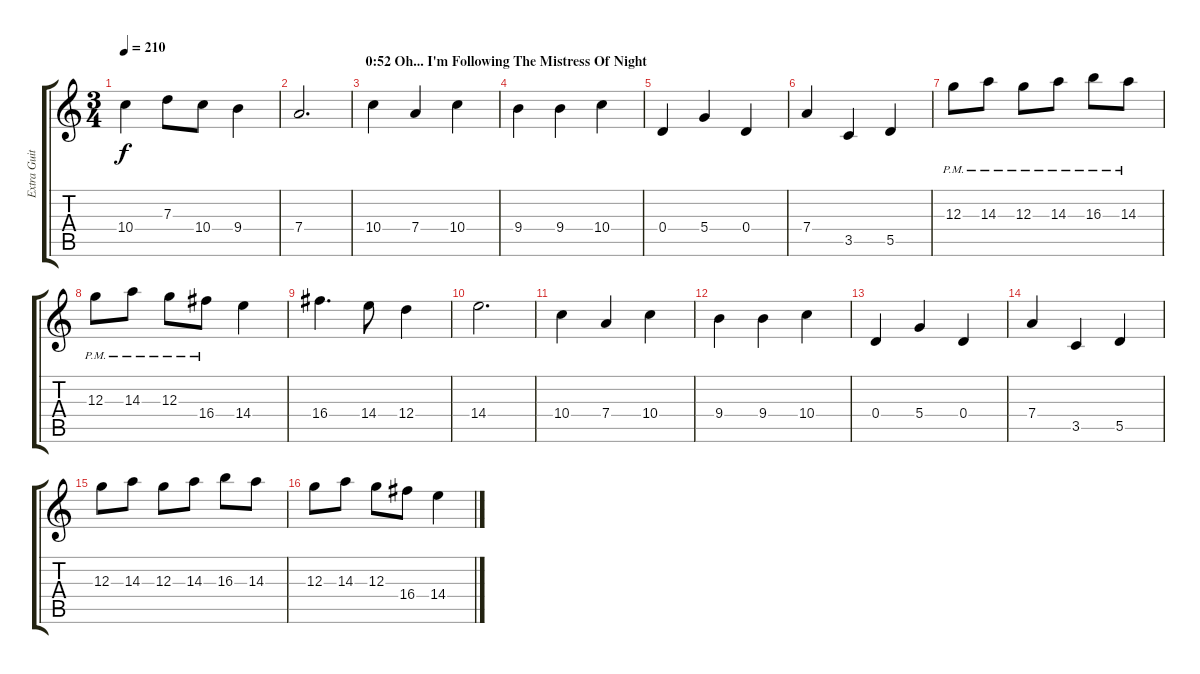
\track ("Extra Guitar 1" "Extra Guit") {instrument distortionguitar}
\staff {score tabs}
\tuning (E4 B3 G3 D3 A2 E2) {hide}
\ts (3 4)
\tempo 210
\clef g2
\ks c
10.4.4{dy f} 7.3.8 10.4.8 9.4.4 |
7.4.2{d} |
\section ("" "0:52 Oh... I'm Following The Mistress Of Night")
10.4.4 7.4.4 10.4.4 |
9.4.4 9.4.4 10.4.4 |
0.4.4 5.4.4 0.4.4 |
7.4.4 3.5.4 5.5.4 |
12.3{pm}.8 14.3{pm}.8 12.3{pm}.8 14.3{pm}.8 16.3{pm}.8 14.3{pm}.8 |
12.3{pm}.8 14.3{pm}.8 12.3{pm}.8 16.4{pm}.8 14.4.4 |
16.4.4{d} 14.4.8 12.4.4 |
14.4.2{d} |
10.4.4 7.4.4 10.4.4 |
9.4.4 9.4.4 10.4.4 |
0.4.4 5.4.4 0.4.4 |
7.4.4 3.5.4 5.5.4 |
12.3.8 14.3.8 12.3.8 14.3.8 16.3.8 14.3.8 |
12.3.8 14.3.8 12.3.8 16.4.8 14.4.4
